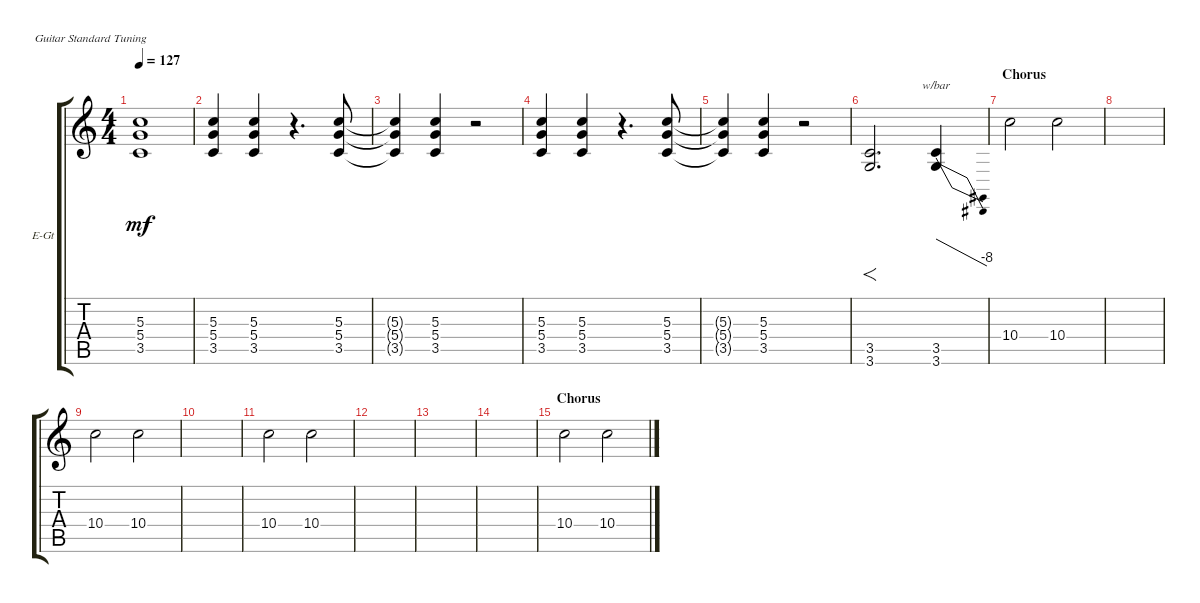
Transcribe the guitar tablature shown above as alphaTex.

\defaultSystemsLayout 4
\bracketExtendMode groupsimilarinstruments
\firstSystemTrackNameOrientation horizontal
\otherSystemsTrackNameOrientation horizontal
\track ("Talkbox Guitar" "E-Gt") {instrument distortionguitar}
\staff {score tabs}
\tuning (E4 B3 G3 D3 A2 E2)
\ts (4 4)
\tempo 127
\clef g2
\ks c
(3.5{t} 5.4{t} 5.3{t}).1{dy mf} |
(3.5 5.4 5.3).4 (5.3 5.4 3.5).4 r.4{d} (3.5 5.4 5.3).8 |
(5.3{t} 5.4{t} 3.5{t}).4 (3.5 5.4 5.3).4 r.2 |
(3.5 5.4 5.3).4 (5.3 5.4 3.5).4 r.4{d} (3.5 5.4 5.3).8 |
(5.3{t} 5.4{t} 3.5{t}).4 (3.5 5.4 5.3).4 r.2 |
(3.6 3.5).2{f d} (3.6 3.5).4{tbe (dive default 0 0 58.8 -32)} |
\section ("" "Chorus")
10.4.2 10.4.2 |
|
10.4.2 10.4.2 |
|
10.4.2 10.4.2 |
|
|
|
\section ("" "Chorus")
10.4.2 10.4.2
